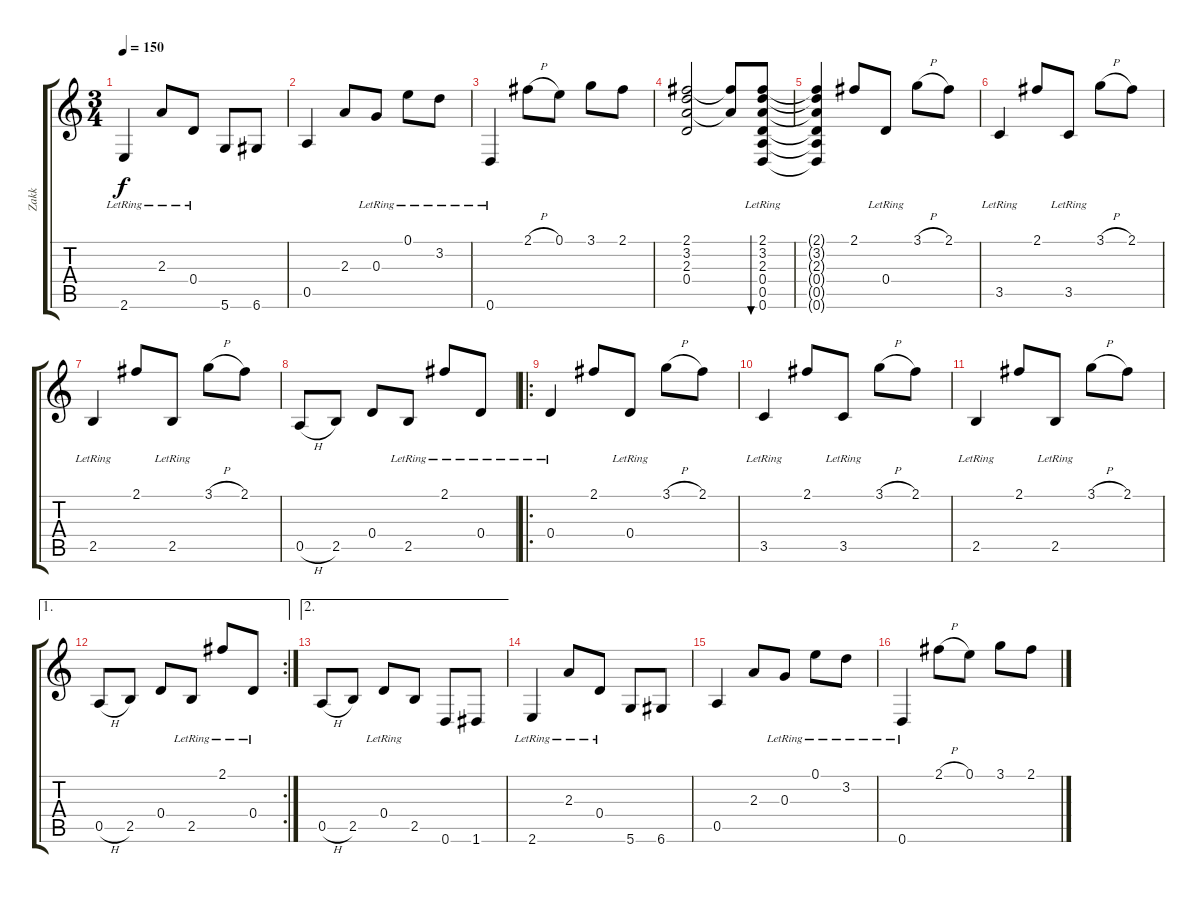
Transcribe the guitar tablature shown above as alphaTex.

\track ("Zakk" "Zakk") {instrument acousticguitarsteel}
\staff {score tabs}
\tuning (E4 B3 G3 D3 A2 D2) {hide}
\ts (3 4)
\tempo 150
\clef g2
\ks c
2.6{lr}.4{dy f} 2.3{lr}.8 0.4{lr}.8 5.6.8 6.6.8 |
0.5.4 2.3.8 0.3{lr}.8 0.1{lr}.8 3.2{lr}.8 |
0.6{lr}.4 2.1{h}.8 0.1.8 3.1.8 2.1.8 |
(2.1 3.2 2.3 0.4).2 (2.1{t} 2.3{t}).8 (2.1{lr} 3.2{lr} 2.3{lr} 0.4{lr} 0.5{lr} 0.6{lr}).8{bu 240} |
(2.1{t} 3.2{t} 2.3{t} 0.4{t} 0.5{t} 0.6{t}).4 2.1.8 0.4{lr}.8 3.1{h}.8 2.1.8 |
3.5{lr}.4 2.1.8 3.5{lr}.8 3.1{h}.8 2.1.8 |
2.5{lr}.4 2.1.8 2.5{lr}.8 3.1{h}.8 2.1.8 |
0.5{h}.8 2.5.8 0.4.8 2.5{lr}.8 2.1{lr}.8 0.4{lr}.8 |
\ro
0.4{lr}.4 2.1.8 0.4{lr}.8 3.1{h}.8 2.1.8 |
3.5{lr}.4 2.1.8 3.5{lr}.8 3.1{h}.8 2.1.8 |
2.5{lr}.4 2.1.8 2.5{lr}.8 3.1{h}.8 2.1.8 |
\ae 1
\rc 2
0.5{h}.8 2.5.8 0.4.8 2.5{lr}.8 2.1{lr}.8 0.4{lr}.8 |
\ae 2
0.5{h}.8 2.5.8 0.4{lr}.8 2.5.8 0.6.8 1.6.8 |
2.6{lr}.4 2.3{lr}.8 0.4{lr}.8 5.6.8 6.6.8 |
0.5.4 2.3.8 0.3{lr}.8 0.1{lr}.8 3.2{lr}.8 |
0.6{lr}.4 2.1{h}.8 0.1.8 3.1.8 2.1.8
